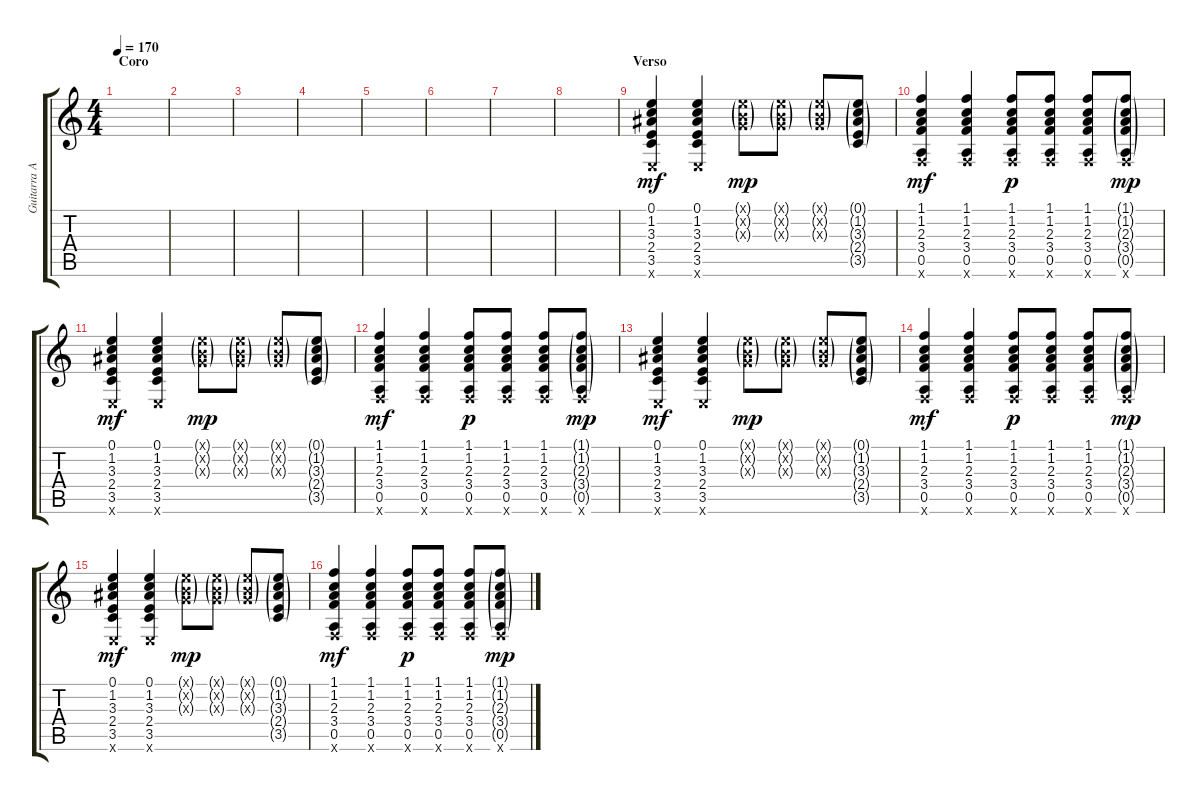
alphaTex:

\track ("Guitarra Acustica (Verso y Outro)" "Guitarra A") {instrument acousticguitarsteel}
\staff {score tabs}
\tuning (E4 B3 G3 D3 A2 E2) {hide}
\ts (4 4)
\section ("" "Coro")
\tempo 170
\clef g2
\ks c
|
|
|
|
|
|
|
|
\section ("" "Verso")
(0.1 1.2 3.3 2.4 3.5 0.6{x}).4{dy mf} (0.1 1.2 3.3 2.4 3.5 0.6{x}).4 (0.1{g x} 0.2{g x} 0.3{g x}).8{dy mp} (0.1{g x} 0.2{g x} 0.3{g x}).8 (0.1{g x} 0.2{g x} 0.3{g x}).8 (0.1{g} 1.2{g} 3.3{g} 2.4{g} 3.5{g}).8 |
(1.1 1.2 2.3 3.4 0.5 1.6{x}).4{dy mf} (1.1 1.2 2.3 3.4 0.5 1.6{x}).4 (1.1 1.2 2.3 3.4 0.5 1.6{x}).8{dy p} (1.1 1.2 2.3 3.4 0.5 1.6{x}).8 (1.1 1.2 2.3 3.4 0.5 1.6{x}).8 (1.1{g} 1.2{g} 2.3{g} 3.4{g} 0.5{g} 1.6{x}).8{dy mp} |
(0.1 1.2 3.3 2.4 3.5 0.6{x}).4{dy mf} (0.1 1.2 3.3 2.4 3.5 0.6{x}).4 (0.1{g x} 0.2{g x} 0.3{g x}).8{dy mp} (0.1{g x} 0.2{g x} 0.3{g x}).8 (0.1{g x} 0.2{g x} 0.3{g x}).8 (0.1{g} 1.2{g} 3.3{g} 2.4{g} 3.5{g}).8 |
(1.1 1.2 2.3 3.4 0.5 1.6{x}).4{dy mf} (1.1 1.2 2.3 3.4 0.5 1.6{x}).4 (1.1 1.2 2.3 3.4 0.5 1.6{x}).8{dy p} (1.1 1.2 2.3 3.4 0.5 1.6{x}).8 (1.1 1.2 2.3 3.4 0.5 1.6{x}).8 (1.1{g} 1.2{g} 2.3{g} 3.4{g} 0.5{g} 1.6{x}).8{dy mp} |
(0.1 1.2 3.3 2.4 3.5 0.6{x}).4{dy mf} (0.1 1.2 3.3 2.4 3.5 0.6{x}).4 (0.1{g x} 0.2{g x} 0.3{g x}).8{dy mp} (0.1{g x} 0.2{g x} 0.3{g x}).8 (0.1{g x} 0.2{g x} 0.3{g x}).8 (0.1{g} 1.2{g} 3.3{g} 2.4{g} 3.5{g}).8 |
(1.1 1.2 2.3 3.4 0.5 1.6{x}).4{dy mf} (1.1 1.2 2.3 3.4 0.5 1.6{x}).4 (1.1 1.2 2.3 3.4 0.5 1.6{x}).8{dy p} (1.1 1.2 2.3 3.4 0.5 1.6{x}).8 (1.1 1.2 2.3 3.4 0.5 1.6{x}).8 (1.1{g} 1.2{g} 2.3{g} 3.4{g} 0.5{g} 1.6{x}).8{dy mp} |
(0.1 1.2 3.3 2.4 3.5 0.6{x}).4{dy mf} (0.1 1.2 3.3 2.4 3.5 0.6{x}).4 (0.1{g x} 0.2{g x} 0.3{g x}).8{dy mp} (0.1{g x} 0.2{g x} 0.3{g x}).8 (0.1{g x} 0.2{g x} 0.3{g x}).8 (0.1{g} 1.2{g} 3.3{g} 2.4{g} 3.5{g}).8 |
(1.1 1.2 2.3 3.4 0.5 1.6{x}).4{dy mf} (1.1 1.2 2.3 3.4 0.5 1.6{x}).4 (1.1 1.2 2.3 3.4 0.5 1.6{x}).8{dy p} (1.1 1.2 2.3 3.4 0.5 1.6{x}).8 (1.1 1.2 2.3 3.4 0.5 1.6{x}).8 (1.1{g} 1.2{g} 2.3{g} 3.4{g} 0.5{g} 1.6{x}).8{dy mp}
